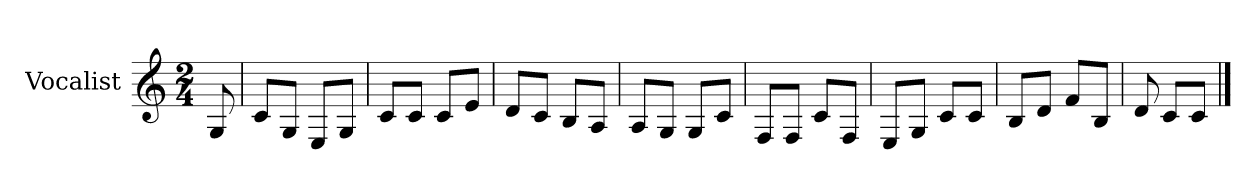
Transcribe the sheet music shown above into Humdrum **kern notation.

**kern
*part1
*staff1
*I"Vocalist
*k[]
*C:
*M2/4
=
8G
=1
8cL
8GJ
8EL
8GJ
=2
8cL
8cJ
8cL
8eJ
=3
8dL
8cJ
8BL
8AJ
=4
8AL
8GJ
8GL
8cJ
=5
8FL
8FJ
8cL
8FJ
=6
8EL
8GJ
8cL
8cJ
=7
8BL
8dJ
8fL
8BJ
=8
8d
8cL
8cJ
==
*-
